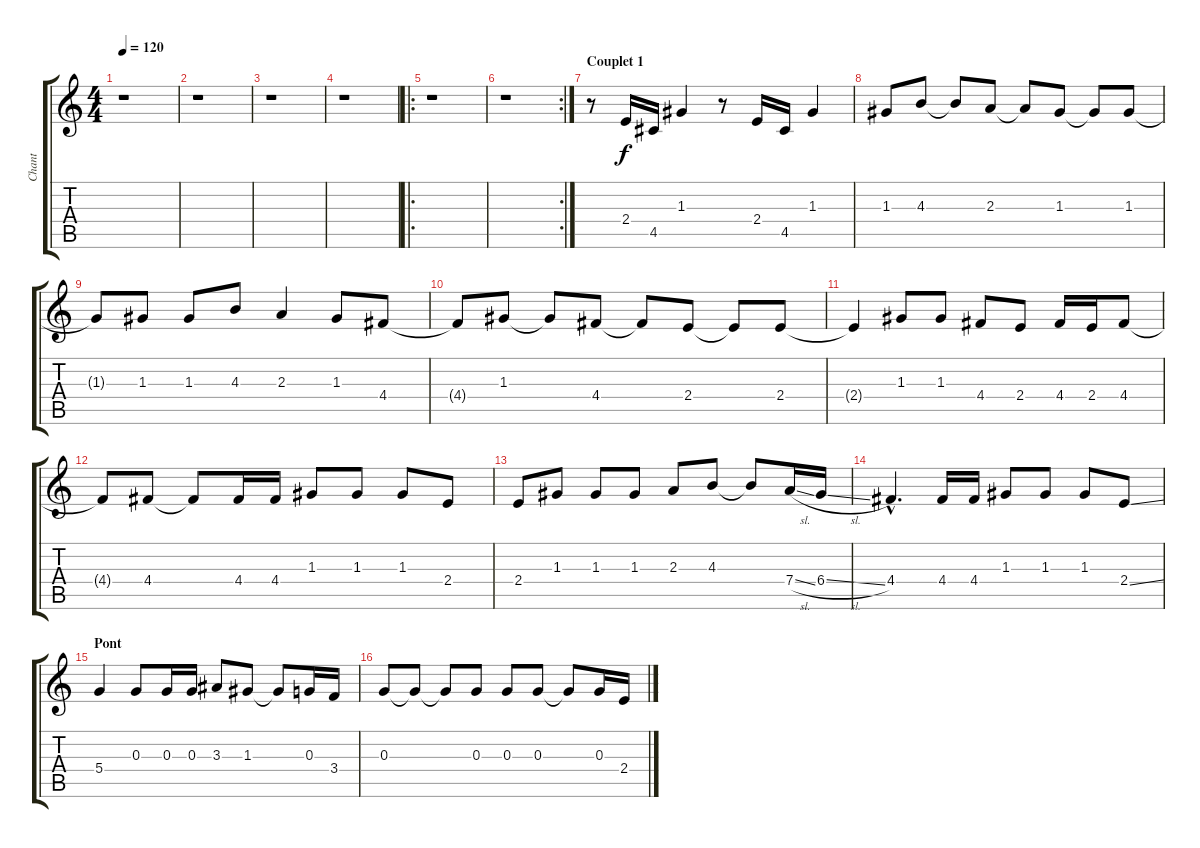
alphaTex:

\track ("Chant" "Chant") {instrument panflute}
\staff {score tabs}
\tuning (E4 B3 G4 D4 A3 E3) {hide}
\ts (4 4)
\tempo 120
\clef g2
\ks c
r.1{dy f instrument panflute} |
r.1 |
r.1 |
r.1 |
\ro
r.1 |
\rc 2
r.1 |
\section ("" "Couplet 1")
r.8 2.4.16 4.5.16 1.3.4 r.8 2.4.16 4.5.16 1.3.4 |
1.3.8 4.3.8 4.3{t}.8 2.3.8 2.3{t}.8 1.3.8 1.3{t}.8 1.3.8 |
1.3{t}.8 1.3.8 1.3.8 4.3.8 2.3.4 1.3.8 4.4.8 |
4.4{t}.8 1.3.8 1.3{t}.8 4.4.8 4.4{t}.8 2.4.8 2.4{t}.8 2.4.8 |
2.4{t}.4 1.3.8 1.3.8 4.4.8 2.4.8 4.4.16 2.4.16 4.4.8 |
4.4{t}.8 4.4.8 4.4{t}.8 4.4.16 4.4.16 1.3.8 1.3.8 1.3.8 2.4.8 |
2.4.8 1.3.8 1.3.8 1.3.8 2.3.8 4.3.8 4.3{t}.8 7.4{sl}.16 6.4{sl}.16 |
4.4{hac}.4{d} 4.4.16 4.4.16 1.3.8 1.3.8 1.3.8 2.4{ss}.8 |
\section ("" "Pont")
5.4.4 0.3.8 0.3.16 0.3.16 3.3.8 1.3.8 1.3{t}.8 0.3.16 3.4.16 |
0.3.8 0.3{t}.8 0.3{t}.8 0.3.8 0.3.8 0.3.8 0.3{t}.8 0.3.16 2.4.16
